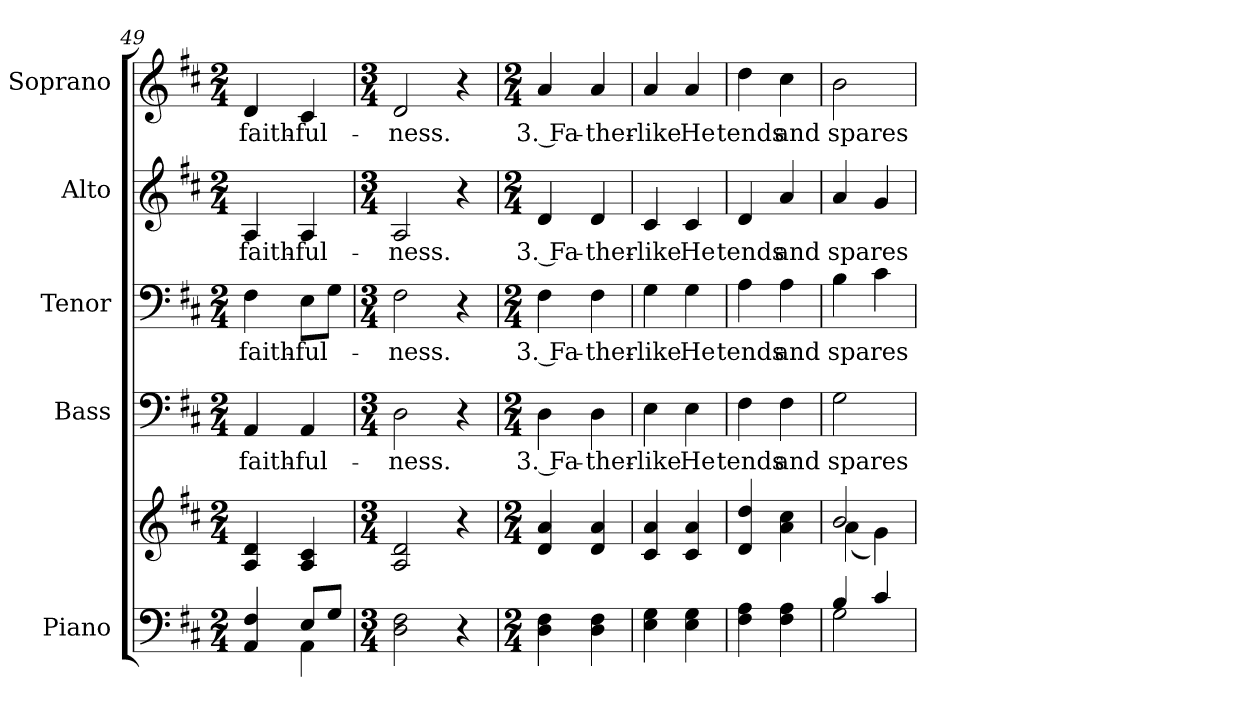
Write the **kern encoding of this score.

**kern	**kern	**kern	**text	**kern	**text	**kern	**text	**kern	**text
*part5	*part5	*part4	*part4	*part3	*part3	*part2	*part2	*part1	*part1
*staff6	*staff5	*staff4	*staff4	*staff3	*staff3	*staff2	*staff2	*staff1	*staff1
*I"Piano	*	*I"Bass	*	*I"Tenor	*	*I"Alto	*	*I"Soprano	*
*I'Pno.	*	*I'B.	*	*I'T.	*	*I'A.	*	*I'S.	*
!!LO:PB:g=z
*clefF4	*clefG2	*clefF4	*	*clefF4	*	*clefG2	*	*clefG2	*
*k[f#c#]	*k[f#c#]	*k[f#c#]	*	*k[f#c#]	*	*k[f#c#]	*	*k[f#c#]	*
*D:	*D:	*D:	*	*D:	*	*D:	*	*D:	*
*M2/4	*M2/4	*M2/4	*	*M2/4	*	*M2/4	*	*M2/4	*
=49	=49	=49	=49	=49	=49	=49	=49	=49	=49
*^	*	*	*	*	*	*	*	*	*
!	!	!	!	!LO:LY:b:color=#000000	!	!	!	!	!	!
!	!	!	!	!	!	!LO:LY:b:color=#000000	!	!	!	!
!	!	!	!	!	!	!	!	!LO:LY:b:color=#000000	!	!
!	!	!	!	!	!	!	!	!	!	!LO:LY:b:color=#000000
4AAi/ 4F#i	4ryy	4Ai/ 4di	4AAi/	faith-	4F#i\	faith-	4Ai/	faith-	4di/	faith-
!	!	!	!	!LO:LY:b:color=#000000	!	!	!	!	!	!
!	!	!	!	!	!	!LO:LY:b:color=#000000	!	!	!	!
!	!	!	!	!	!	!	!	!LO:LY:b:color=#000000	!	!
!	!	!	!	!	!	!	!	!	!	!LO:LY:b:color=#000000
8Ei/L	4AAi\	4Ai/ 4c#i	4AAi/	-ful-	8Ei\L	-ful-	4Ai/	-ful-	4c#i/	-ful-
8Gi/J	.	.	.	.	8Gi\J	.	.	.	.	.
*v	*v	*	*	*	*	*	*	*	*	*
=50	=50	=50	=50	=50	=50	=50	=50	=50	=50
*M3/4	*M3/4	*M3/4	*	*M3/4	*	*M3/4	*	*M3/4	*
!	!	!	!LO:LY:b:color=#000000	!	!	!	!	!	!
!	!	!	!	!	!LO:LY:b:color=#000000	!	!	!	!
!	!	!	!	!	!	!	!LO:LY:b:color=#000000	!	!
!	!	!	!	!	!	!	!	!	!LO:LY:b:color=#000000
2Di\ 2F#i	2Ai/ 2di	2Di\	-ness.	2F#i\	-ness.	2Ai/	-ness.	2di/	-ness.
4r	4r	4r	.	4r	.	4r	.	4r	.
=51	=51	=51	=51	=51	=51	=51	=51	=51	=51
*M2/4	*M2/4	*M2/4	*	*M2/4	*	*M2/4	*	*M2/4	*
!	!	!	!LO:LY:b:color=#000000	!	!	!	!	!	!
!	!	!	!	!	!LO:LY:b:color=#000000	!	!	!	!
!	!	!	!	!	!	!	!LO:LY:b:color=#000000	!	!
!	!	!	!	!	!	!	!	!	!LO:LY:b:color=#000000
4Di\ 4F#i	4di/ 4ai	4Di\	3. Fa-	4F#i\	3. Fa-	4di/	3. Fa-	4ai/	3. Fa-
!	!	!	!LO:LY:b:color=#000000	!	!	!	!	!	!
!	!	!	!	!	!LO:LY:b:color=#000000	!	!	!	!
!	!	!	!	!	!	!	!LO:LY:b:color=#000000	!	!
!	!	!	!	!	!	!	!	!	!LO:LY:b:color=#000000
4Di\ 4F#i	4di/ 4ai	4Di\	-ther-	4F#i\	-ther-	4di/	-ther-	4ai/	-ther-
=52	=52	=52	=52	=52	=52	=52	=52	=52	=52
!	!	!	!LO:LY:b:color=#000000	!	!	!	!	!	!
!	!	!	!	!	!LO:LY:b:color=#000000	!	!	!	!
!	!	!	!	!	!	!	!LO:LY:b:color=#000000	!	!
!	!	!	!	!	!	!	!	!	!LO:LY:b:color=#000000
4Ei\ 4Gi	4c#i/ 4ai	4Ei\	-like	4Gi\	-like	4c#i/	-like	4ai/	-like
!	!	!	!LO:LY:b:color=#000000	!	!	!	!	!	!
!	!	!	!	!	!LO:LY:b:color=#000000	!	!	!	!
!	!	!	!	!	!	!	!LO:LY:b:color=#000000	!	!
!	!	!	!	!	!	!	!	!	!LO:LY:b:color=#000000
4Ei\ 4Gi	4c#i/ 4ai	4Ei\	He	4Gi\	He	4c#i/	He	4ai/	He
!!LO:PB:g=z
=53	=53	=53	=53	=53	=53	=53	=53	=53	=53
!	!	!	!LO:LY:b:color=#000000	!	!	!	!	!	!
!	!	!	!	!	!LO:LY:b:color=#000000	!	!	!	!
!	!	!	!	!	!	!	!LO:LY:b:color=#000000	!	!
!	!	!	!	!	!	!	!	!	!LO:LY:b:color=#000000
4F#i\ 4Ai	4di/ 4ddi	4F#i\	tends	4Ai\	tends	4di/	tends	4ddi\	tends
!	!	!	!LO:LY:b:color=#000000	!	!	!	!	!	!
!	!	!	!	!	!LO:LY:b:color=#000000	!	!	!	!
!	!	!	!	!	!	!	!LO:LY:b:color=#000000	!	!
!	!	!	!	!	!	!	!	!	!LO:LY:b:color=#000000
4F#i\ 4Ai	4ai\ 4cc#i	4F#i\	and	4Ai\	and	4ai/	and	4cc#i\	and
=54	=54	=54	=54	=54	=54	=54	=54	=54	=54
*^	*^	*	*	*	*	*	*	*	*
!	!	!	!	!	!LO:LY:b:color=#000000	!	!	!	!	!	!
!	!	!	!	!	!	!	!LO:LY:b:color=#000000	!	!	!	!
!	!	!	!	!	!	!	!	!	!LO:LY:b:color=#000000	!	!
!	!	!	!	!	!	!	!	!	!	!	!LO:LY:b:color=#000000
4Bi/	2Gi\	2bi/	(4ai\	2Gi\	spares	4Bi\	spares	4ai/	spares	2bi\	spares
4c#i/	.	.	4gi\)	.	.	4c#i\	.	4gi/	.	.	.
*v	*v	*	*	*	*	*	*	*	*	*	*
*	*v	*v	*	*	*	*	*	*	*	*
=	=	=	=	=	=	=	=	=	=
*-	*-	*-	*-	*-	*-	*-	*-	*-	*-
